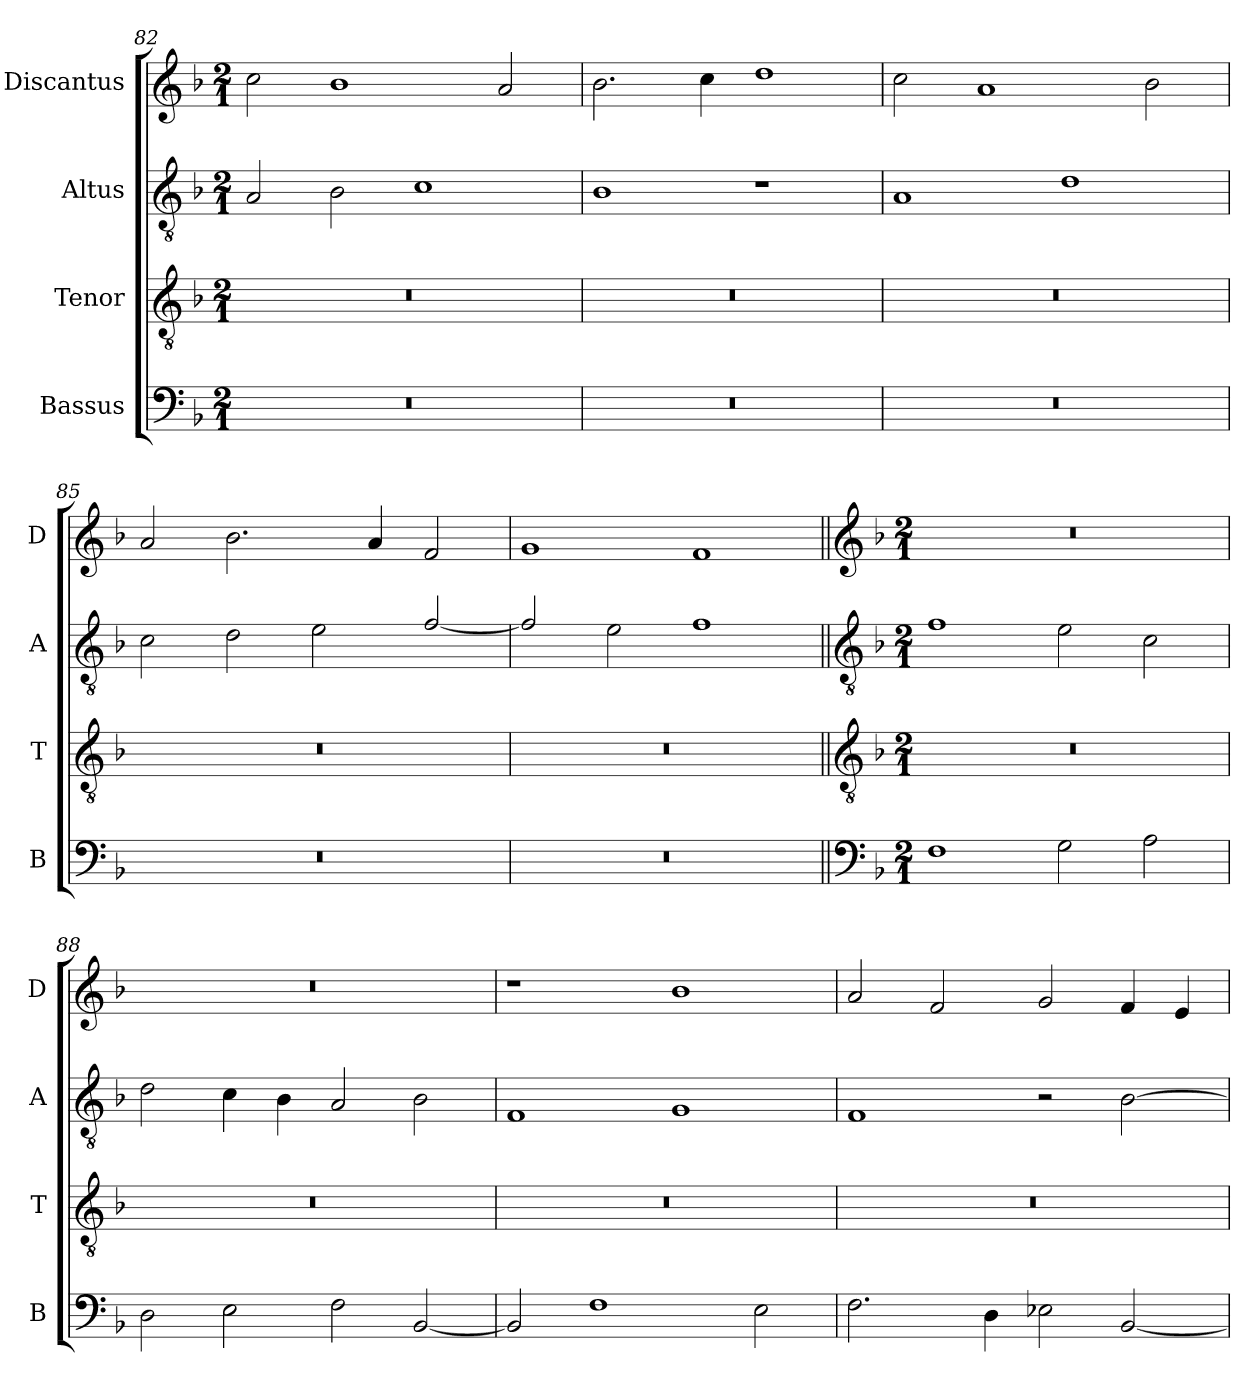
**kern	**kern	**kern	**kern
*part4	*part3	*part2	*part1
*staff4	*staff3	*staff2	*staff1
*I"Bassus	*I"Tenor	*I"Altus	*I"Discantus
*I'B	*I'T	*I'A	*I'D
*clefF4	*clefGv2	*clefGv2	*clefG2
*k[b-]	*k[b-]	*k[b-]	*k[b-]
*M2/1	*M2/1	*M2/1	*M2/1
=82	=82	=82	=82
0r	0r	2A/	2cc\
.	.	2B-\	1b-
.	.	1c	.
.	.	.	2a/
=83	=83	=83	=83
0r	0r	1B-	2.b-\
.	.	.	4cc\
.	.	1r	1dd
=84	=84	=84	=84
0r	0r	1A	2cc\
.	.	.	1a
.	.	1d	.
.	.	.	2b-\
=85	=85	=85	=85
0r	0r	2c	2a
.	.	2d\	2.b-\
.	.	2e	.
.	.	.	4a/
.	.	[2f/	2f
=86	=86	=86	=86
0r	0r	2f/]	1g
.	.	2e	.
.	.	1f	1f
!!LO:LB:g=z
=87||	=87||	=87||	=87||
*clefF4	*clefGv2	*clefGv2	*clefG2
*k[b-]	*k[b-]	*k[b-]	*k[b-]
*M2/1	*M2/1	*M2/1	*M2/1
1F	0r	1f	0r
2G\	.	2e\	.
2A\	.	2c\	.
=88	=88	=88	=88
2D\	0r	2d\	0r
2E\	.	4c\	.
.	.	4B-\	.
2F\	.	2A/	.
[2BB-/	.	2B-\	.
=89	=89	=89	=89
2BB-/]	0r	1F	1r
1F	.	.	.
.	.	1G	1b-
2E\	.	.	.
=90	=90	=90	=90
2.F\	0r	1F	2a/
.	.	.	2f/
4D\	.	.	.
2E-X\	.	2r	2g/
[2BB-/	.	[2B-\	4f/
.	.	.	4e/
=	=	=	=
*-	*-	*-	*-
